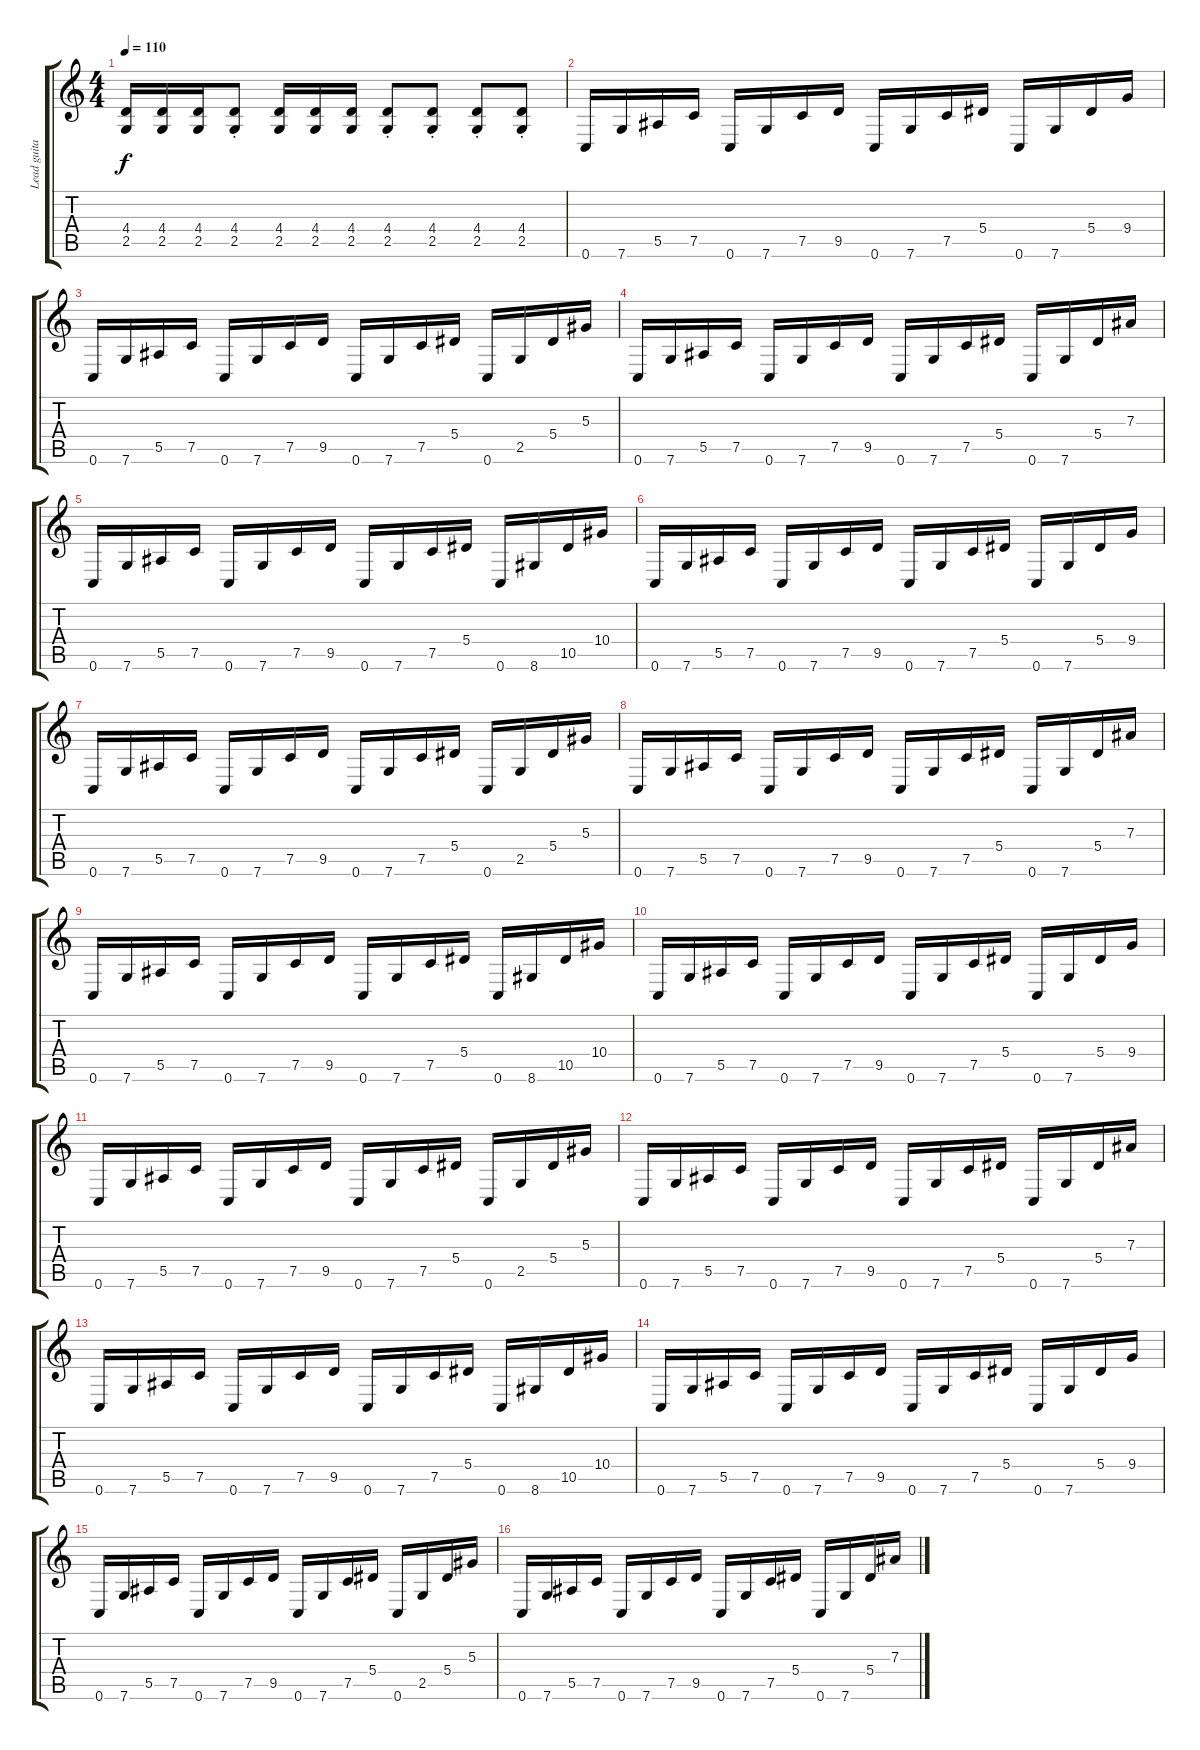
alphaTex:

\track ("Lead guitar" "Lead guita") {instrument distortionguitar}
\staff {score tabs}
\tuning (C4 G3 Eb3 Bb2 F2 C2) {hide}
\ts (4 4)
\tempo 110
\clef g2
\ks c
(4.4 2.5).16{dy f balance 0} (4.4 2.5).16 (4.4 2.5).16 (4.4{st} 2.5{st}).8 (4.4 2.5).16 (4.4 2.5).16 (4.4 2.5).16 (4.4{st} 2.5{st}).8 (4.4{st} 2.5{st}).8 (4.4{st} 2.5{st}).8 (4.4{st} 2.5{st}).8 |
0.6.16 7.6.16 5.5.16 7.5.16 0.6.16 7.6.16 7.5.16 9.5.16 0.6.16 7.6.16 7.5.16 5.4.16 0.6.16 7.6.16 5.4.16 9.4.16 |
0.6.16 7.6.16 5.5.16 7.5.16 0.6.16 7.6.16 7.5.16 9.5.16 0.6.16 7.6.16 7.5.16 5.4.16 0.6.16 2.5.16 5.4.16 5.3.16 |
0.6.16 7.6.16 5.5.16 7.5.16 0.6.16 7.6.16 7.5.16 9.5.16 0.6.16 7.6.16 7.5.16 5.4.16 0.6.16 7.6.16 5.4.16 7.3.16 |
0.6.16 7.6.16 5.5.16 7.5.16 0.6.16 7.6.16 7.5.16 9.5.16 0.6.16 7.6.16 7.5.16 5.4.16 0.6.16 8.6.16 10.5.16 10.4.16 |
0.6.16 7.6.16 5.5.16 7.5.16 0.6.16 7.6.16 7.5.16 9.5.16 0.6.16 7.6.16 7.5.16 5.4.16 0.6.16 7.6.16 5.4.16 9.4.16 |
0.6.16 7.6.16 5.5.16 7.5.16 0.6.16 7.6.16 7.5.16 9.5.16 0.6.16 7.6.16 7.5.16 5.4.16 0.6.16 2.5.16 5.4.16 5.3.16 |
0.6.16 7.6.16 5.5.16 7.5.16 0.6.16 7.6.16 7.5.16 9.5.16 0.6.16 7.6.16 7.5.16 5.4.16 0.6.16 7.6.16 5.4.16 7.3.16 |
0.6.16 7.6.16 5.5.16 7.5.16 0.6.16 7.6.16 7.5.16 9.5.16 0.6.16 7.6.16 7.5.16 5.4.16 0.6.16 8.6.16 10.5.16 10.4.16 |
0.6.16 7.6.16 5.5.16 7.5.16 0.6.16 7.6.16 7.5.16 9.5.16 0.6.16 7.6.16 7.5.16 5.4.16 0.6.16 7.6.16 5.4.16 9.4.16 |
0.6.16 7.6.16 5.5.16 7.5.16 0.6.16 7.6.16 7.5.16 9.5.16 0.6.16 7.6.16 7.5.16 5.4.16 0.6.16 2.5.16 5.4.16 5.3.16 |
0.6.16 7.6.16 5.5.16 7.5.16 0.6.16 7.6.16 7.5.16 9.5.16 0.6.16 7.6.16 7.5.16 5.4.16 0.6.16 7.6.16 5.4.16 7.3.16 |
0.6.16 7.6.16 5.5.16 7.5.16 0.6.16 7.6.16 7.5.16 9.5.16 0.6.16 7.6.16 7.5.16 5.4.16 0.6.16 8.6.16 10.5.16 10.4.16 |
0.6.16 7.6.16 5.5.16 7.5.16 0.6.16 7.6.16 7.5.16 9.5.16 0.6.16 7.6.16 7.5.16 5.4.16 0.6.16 7.6.16 5.4.16 9.4.16 |
0.6.16 7.6.16 5.5.16 7.5.16 0.6.16 7.6.16 7.5.16 9.5.16 0.6.16 7.6.16 7.5.16 5.4.16 0.6.16 2.5.16 5.4.16 5.3.16 |
0.6.16 7.6.16 5.5.16 7.5.16 0.6.16 7.6.16 7.5.16 9.5.16 0.6.16 7.6.16 7.5.16 5.4.16 0.6.16 7.6.16 5.4.16 7.3.16
